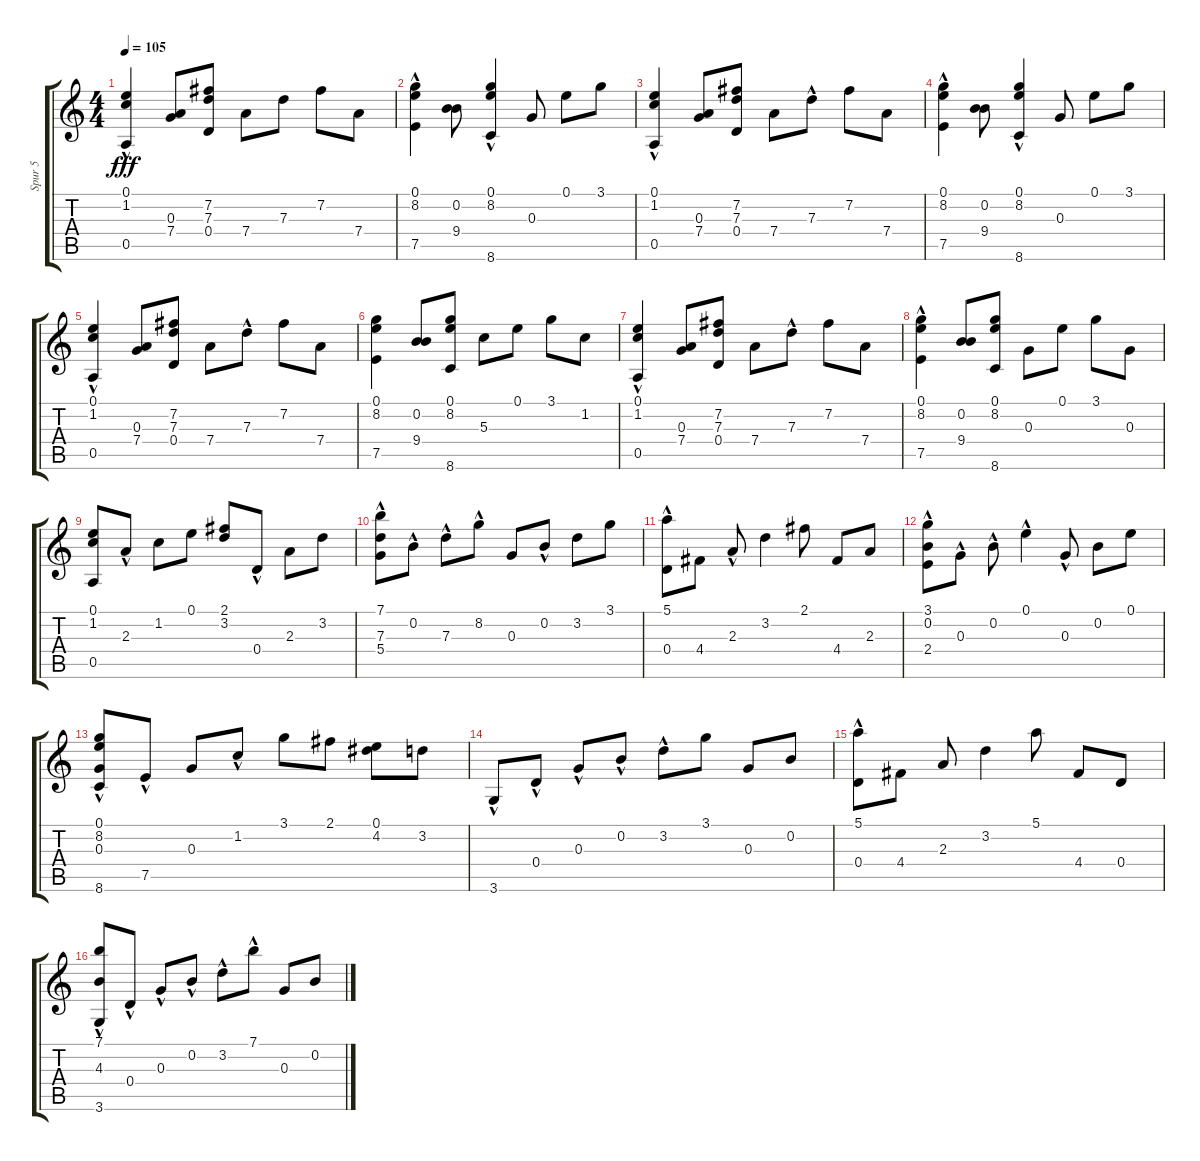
\track ("Spur 5" "Spur 5") {instrument acousticguitarnylon}
\staff {score tabs}
\tuning (E4 B3 G3 D3 A2 E2) {hide}
\ts (4 4)
\tempo 105
\clef g2
\ks c
(0.1{hac} 1.2 0.5{hac}).4{dy fff} (0.3 7.4).8 (7.2 7.3 0.4).8 7.4.8 7.3.8 7.2.8 7.4.8 |
(0.1 8.2 7.5{hac}).4 (0.2 9.4).8 (0.1 8.2{hac} 8.6).4 0.3.8 0.1.8 3.1.8 |
(0.1{hac} 1.2 0.5{hac}).4 (0.3 7.4).8 (7.2 7.3 0.4).8 7.4.8 7.3{hac}.8 7.2.8 7.4.8 |
(0.1 8.2 7.5{hac}).4 (0.2 9.4).8 (0.1 8.2{hac} 8.6).4 0.3.8 0.1.8 3.1.8 |
(0.1{hac} 1.2 0.5{hac}).4 (0.3 7.4).8 (7.2 7.3 0.4).8 7.4.8 7.3{hac}.8 7.2.8 7.4.8 |
(0.1 8.2 7.5).4 (0.2 9.4).8 (0.1 8.2 8.6).8 5.3.8 0.1.8 3.1.8 1.2.8 |
(0.1{hac} 1.2 0.5{hac}).4 (0.3 7.4).8 (7.2 7.3 0.4).8 7.4.8 7.3{hac}.8 7.2.8 7.4.8 |
(0.1 8.2 7.5{hac}).4 (0.2 9.4).8 (0.1 8.2 8.6).8 0.3.8 0.1.8 3.1.8 0.3.8 |
(0.1 1.2 0.5).8 2.3{hac}.8 1.2.8 0.1.8 (2.1 3.2).8 0.4{hac}.8 2.3.8 3.2.8 |
(7.1{hac} 7.3 5.4).8 0.2{hac}.8 7.3{hac}.8 8.2{hac}.8 0.3.8 0.2{hac}.8 3.2.8 3.1.8 |
(5.1{hac} 0.4).8 4.4.8 2.3{hac}.8 3.2.4 2.1.8 4.4.8 2.3.8 |
(3.1{hac} 0.2 2.4).8 0.3{hac}.8 0.2{hac}.8 0.1{hac}.4 0.3{hac}.8 0.2.8 0.1.8 |
(0.1{hac} 8.2 0.3 8.6{hac}).8 7.5{hac}.8 0.3.8 1.2{hac}.8 3.1.8 2.1.8 (0.1 4.2).8 3.2.8 |
3.6{hac}.8 0.4{hac}.8 0.3{hac}.8 0.2{hac}.8 3.2{hac}.8 3.1.8 0.3.8 0.2.8 |
(5.1{hac} 0.4{hac}).8 4.4.8 2.3.8 3.2.4 5.1.8 4.4.8 0.4.8 |
(7.1 4.3 3.6{hac}).8 0.4{hac}.8 0.3{hac}.8 0.2{hac}.8 3.2{hac}.8 7.1{hac}.8 0.3.8 0.2.8
